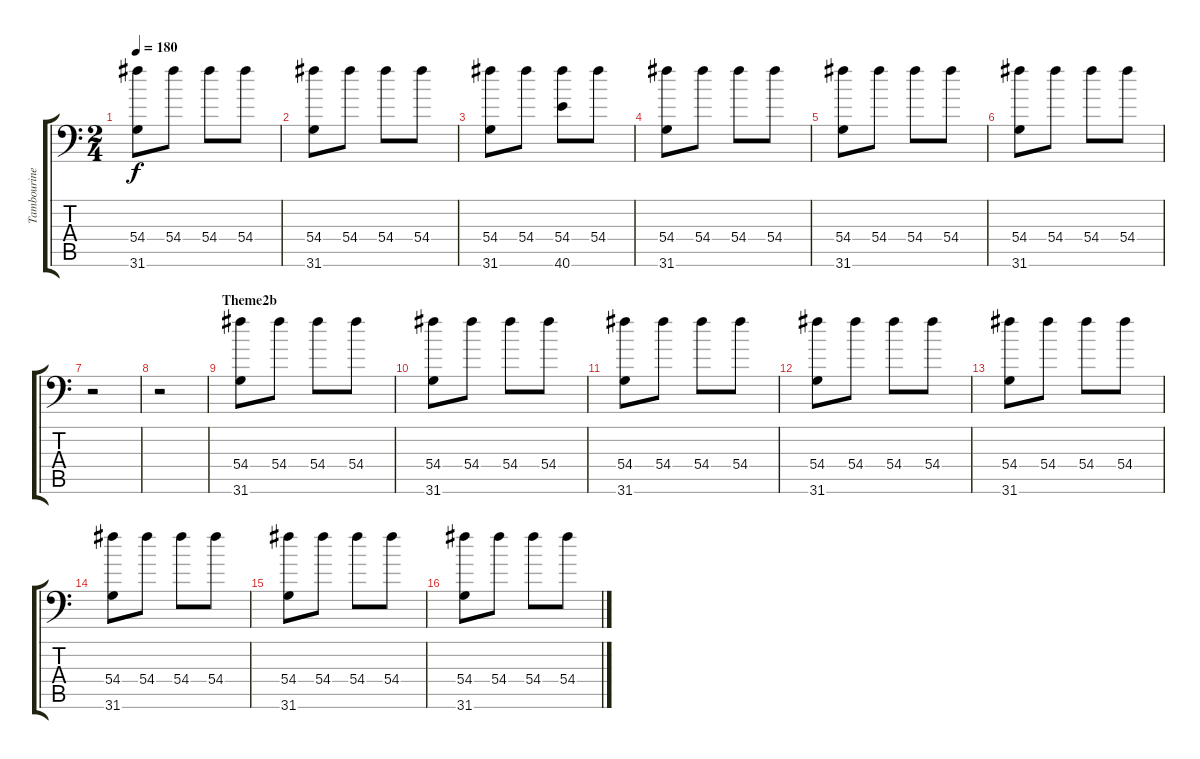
\track ("Tambourine" "Tambourine") {instrument acousticgrandpiano}
\staff {score tabs}
\tuning (C-1 C-1 C-1 C-1 C-1 C-1) {hide}
\ts (2 4)
\tempo 180
\clef f4
\ks c
(54.4 31.6).8{dy f} 54.4.8 54.4.8 54.4.8 |
(54.4 31.6).8 54.4.8 54.4.8 54.4.8 |
(54.4 31.6).8 54.4.8 (54.4 40.6).8 54.4.8 |
(54.4 31.6).8 54.4.8 54.4.8 54.4.8 |
(54.4 31.6).8 54.4.8 54.4.8 54.4.8 |
(54.4 31.6).8 54.4.8 54.4.8 54.4.8 |
r.2 |
r.2 |
\section ("" "Theme2b")
(54.4 31.6).8 54.4.8 54.4.8 54.4.8 |
(54.4 31.6).8 54.4.8 54.4.8 54.4.8 |
(54.4 31.6).8 54.4.8 54.4.8 54.4.8 |
(54.4 31.6).8 54.4.8 54.4.8 54.4.8 |
(54.4 31.6).8 54.4.8 54.4.8 54.4.8 |
(54.4 31.6).8 54.4.8 54.4.8 54.4.8 |
(54.4 31.6).8 54.4.8 54.4.8 54.4.8 |
(54.4 31.6).8 54.4.8 54.4.8 54.4.8
